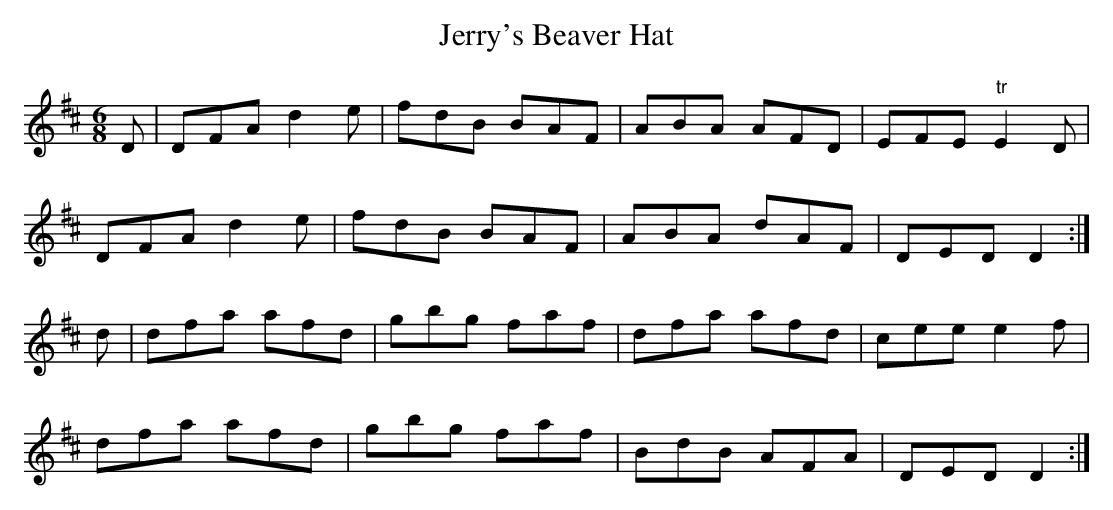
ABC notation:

X:1
T: Jerry's Beaver Hat
M:6/8
L:1/8
K:D
D | DFA d2e | fdB BAF | ABA AFD | EFE "tr"E2D |
DFA d2e | fdB BAF | ABA dAF | DED D2 :|
d | dfa afd | gbg faf | dfa afd | cee e2f |
dfa afd | gbg faf | BdB AFA | DED D2 :|
